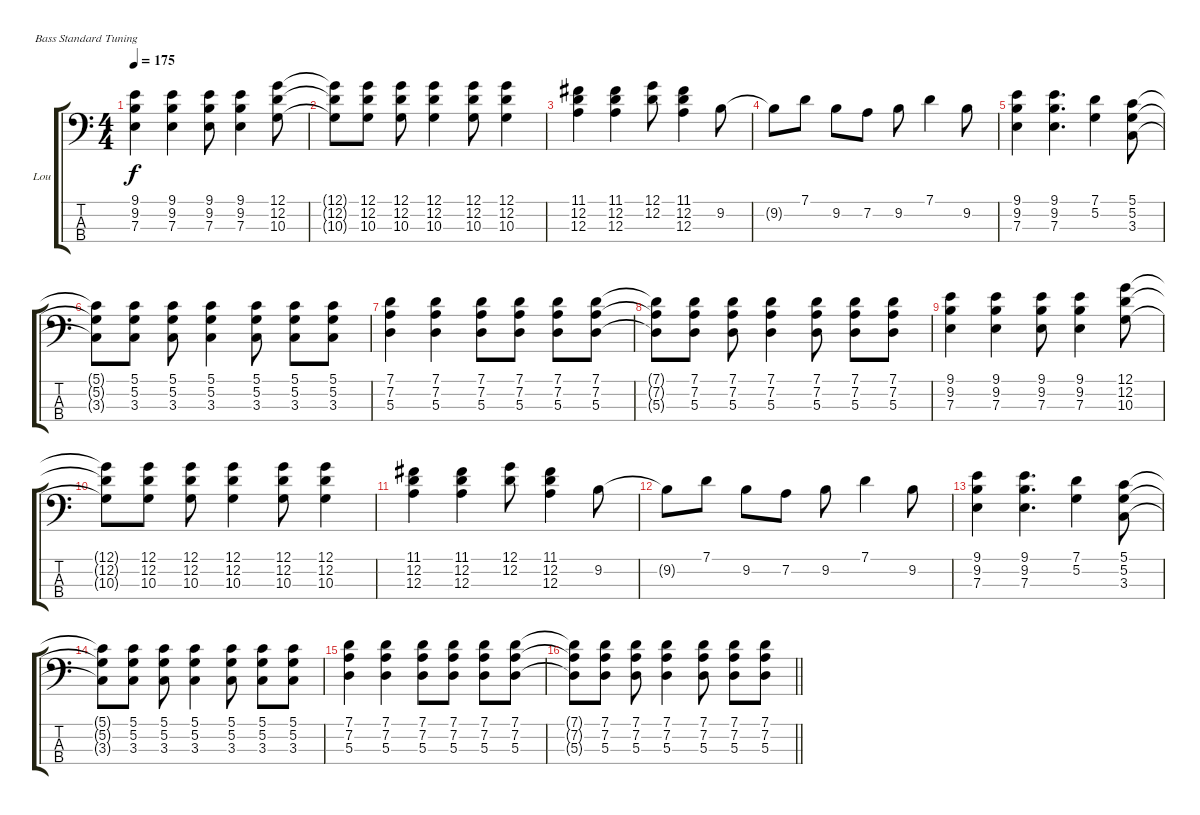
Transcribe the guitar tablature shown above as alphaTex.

\defaultSystemsLayout 4
\bracketExtendMode groupsimilarinstruments
\firstSystemTrackNameOrientation horizontal
\otherSystemsTrackNameOrientation horizontal
\track ("Lou Barlow" "Lou") {instrument electricbassfinger}
\staff {score tabs}
\tuning (G2 D2 A1 E1)
\ts (4 4)
\tempo 175
\clef f4
\scale
0.333333
\ks c
(7.3 9.2 9.1).4{dy f} (7.3 9.2 9.1).4 (7.3 9.2 9.1).8 (7.3 9.2 9.1).4 (10.3 12.2 12.1).8 |
\scale
0.333333 (10.3{t} 12.2{t} 12.1{t}).8 (10.3 12.2 12.1).8 (10.3 12.2 12.1).8 (10.3 12.2 12.1).4 (10.3 12.2 12.1).8 (10.3 12.2 12.1).4 |
\scale
0.333333 (11.1 12.2 12.3).4 (11.1 12.2 12.3).4 (12.2 12.1).8 (11.1 12.2 12.3).4 9.2.8 |
\scale
0.333333 9.2{t}.8 7.1.8 9.2.8 7.2.8 9.2.8 7.1.4 9.2.8 |
\scale
0.333333 (7.3 9.1 9.2).4 (7.3 9.1 9.2).4{d} (5.2 7.1).4 (3.3 5.2 5.1).8 |
\scale
0.333333 (3.3{t} 5.2{t} 5.1{t}).8 (5.2 3.3 5.1).8 (5.2 3.3 5.1).8 (5.2 3.3 5.1).4 (5.2 3.3 5.1).8 (5.2 3.3 5.1).8 (5.2 3.3 5.1).8 |
\scale
0.333333 (5.3 7.2 7.1).4 (5.3 7.2 7.1).4 (5.3 7.2 7.1).8 (5.3 7.2 7.1).8 (5.3 7.2 7.1).8 (5.3 7.2 7.1).8 |
\scale
0.333333 (5.3{t} 7.2{t} 7.1{t}).8 (5.3 7.2 7.1).8 (5.3 7.2 7.1).8 (5.3 7.2 7.1).4 (5.3 7.2 7.1).8 (5.3 7.2 7.1).8 (5.3 7.2 7.1).8 |
\scale
0.333333 (7.3 9.2 9.1).4 (7.3 9.2 9.1).4 (7.3 9.2 9.1).8 (7.3 9.2 9.1).4 (10.3 12.2 12.1).8 |
\scale
0.333333 (10.3{t} 12.2{t} 12.1{t}).8 (10.3 12.2 12.1).8 (10.3 12.2 12.1).8 (10.3 12.2 12.1).4 (10.3 12.2 12.1).8 (10.3 12.2 12.1).4 |
\scale
0.333333 (11.1 12.2 12.3).4 (11.1 12.2 12.3).4 (12.2 12.1).8 (11.1 12.2 12.3).4 9.2.8 |
\scale
0.333333 9.2{t}.8 7.1.8 9.2.8 7.2.8 9.2.8 7.1.4 9.2.8 |
\scale
0.333333 (7.3 9.1 9.2).4 (7.3 9.1 9.2).4{d} (5.2 7.1).4 (3.3 5.2 5.1).8 |
\scale
0.333333 (3.3{t} 5.2{t} 5.1{t}).8 (5.2 3.3 5.1).8 (5.2 3.3 5.1).8 (5.2 3.3 5.1).4 (5.2 3.3 5.1).8 (5.2 3.3 5.1).8 (5.2 3.3 5.1).8 |
\scale
0.333333 (5.3 7.2 7.1).4 (5.3 7.2 7.1).4 (5.3 7.2 7.1).8 (5.3 7.2 7.1).8 (5.3 7.2 7.1).8 (5.3 7.2 7.1).8 |
\scale
0.333333
\barLineRight lightlight
(5.3{t} 7.2{t} 7.1{t}).8 (5.3 7.2 7.1).8 (5.3 7.2 7.1).8 (5.3 7.2 7.1).4 (5.3 7.2 7.1).8 (5.3 7.2 7.1).8 (5.3 7.2 7.1).8
